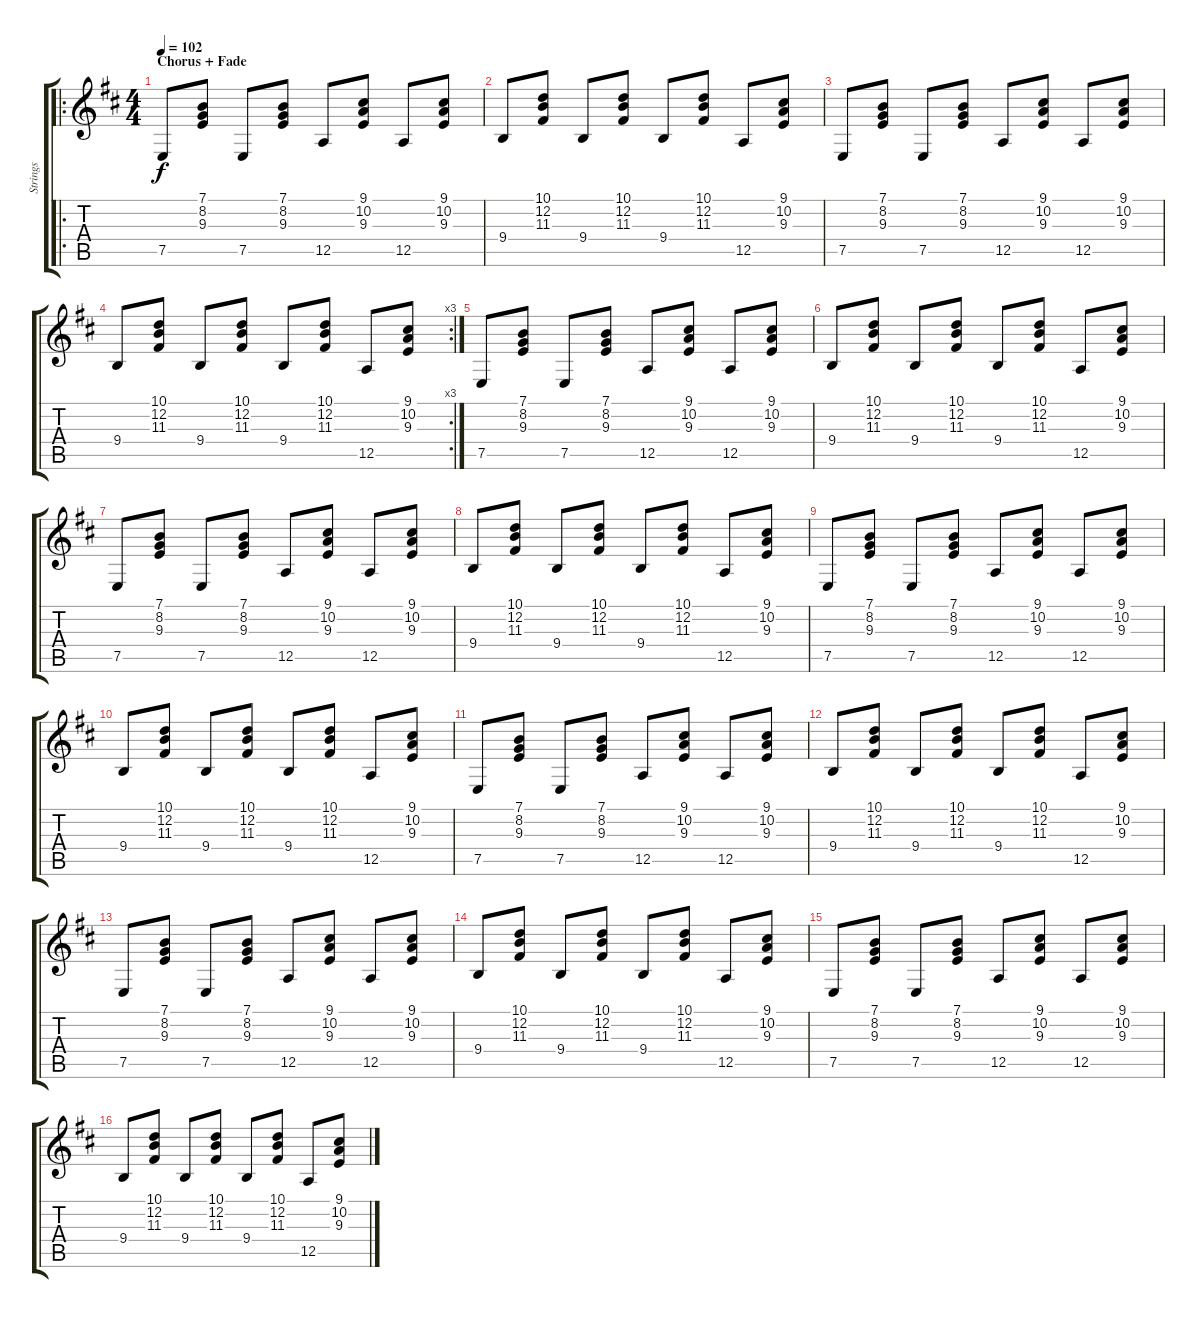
\track ("Strings" "Strings") {instrument pizzicatostrings}
\staff {score tabs}
\tuning (E4 B3 G3 D3 A2 E2) {hide}
\ro
\ts (4 4)
\section ("" "Chorus + Fade")
\tempo 102
\clef g2
\ks d
7.5.8{dy f} (7.1 8.2 9.3).8 7.5.8 (7.1 8.2 9.3).8 12.5.8 (9.1 10.2 9.3).8 12.5.8 (9.1 10.2 9.3).8 |
9.4.8 (10.1 12.2 11.3).8 9.4.8 (10.1 12.2 11.3).8 9.4.8 (10.1 12.2 11.3).8 12.5.8 (9.1 10.2 9.3).8 |
7.5.8 (7.1 8.2 9.3).8 7.5.8 (7.1 8.2 9.3).8 12.5.8 (9.1 10.2 9.3).8 12.5.8 (9.1 10.2 9.3).8 |
\rc 3
9.4.8 (10.1 12.2 11.3).8 9.4.8 (10.1 12.2 11.3).8 9.4.8 (10.1 12.2 11.3).8 12.5.8 (9.1 10.2 9.3).8 |
7.5.8 (7.1 8.2 9.3).8 7.5.8 (7.1 8.2 9.3).8 12.5.8 (9.1 10.2 9.3).8 12.5.8 (9.1 10.2 9.3).8 |
9.4.8 (10.1 12.2 11.3).8 9.4.8 (10.1 12.2 11.3).8 9.4.8 (10.1 12.2 11.3).8 12.5.8 (9.1 10.2 9.3).8 |
7.5.8 (7.1 8.2 9.3).8 7.5.8 (7.1 8.2 9.3).8 12.5.8 (9.1 10.2 9.3).8 12.5.8 (9.1 10.2 9.3).8 |
9.4.8 (10.1 12.2 11.3).8 9.4.8 (10.1 12.2 11.3).8 9.4.8 (10.1 12.2 11.3).8 12.5.8 (9.1 10.2 9.3).8 |
7.5.8 (7.1 8.2 9.3).8 7.5.8 (7.1 8.2 9.3).8 12.5.8 (9.1 10.2 9.3).8 12.5.8 (9.1 10.2 9.3).8 |
9.4.8 (10.1 12.2 11.3).8 9.4.8 (10.1 12.2 11.3).8 9.4.8 (10.1 12.2 11.3).8 12.5.8 (9.1 10.2 9.3).8 |
7.5.8 (7.1 8.2 9.3).8 7.5.8 (7.1 8.2 9.3).8 12.5.8 (9.1 10.2 9.3).8 12.5.8 (9.1 10.2 9.3).8 |
9.4.8 (10.1 12.2 11.3).8 9.4.8 (10.1 12.2 11.3).8 9.4.8 (10.1 12.2 11.3).8 12.5.8 (9.1 10.2 9.3).8 |
7.5.8 (7.1 8.2 9.3).8 7.5.8 (7.1 8.2 9.3).8 12.5.8 (9.1 10.2 9.3).8 12.5.8 (9.1 10.2 9.3).8 |
9.4.8 (10.1 12.2 11.3).8 9.4.8 (10.1 12.2 11.3).8 9.4.8 (10.1 12.2 11.3).8 12.5.8 (9.1 10.2 9.3).8 |
7.5.8 (7.1 8.2 9.3).8 7.5.8 (7.1 8.2 9.3).8 12.5.8 (9.1 10.2 9.3).8 12.5.8 (9.1 10.2 9.3).8 |
9.4.8 (10.1 12.2 11.3).8 9.4.8 (10.1 12.2 11.3).8 9.4.8 (10.1 12.2 11.3).8 12.5.8 (9.1 10.2 9.3).8
